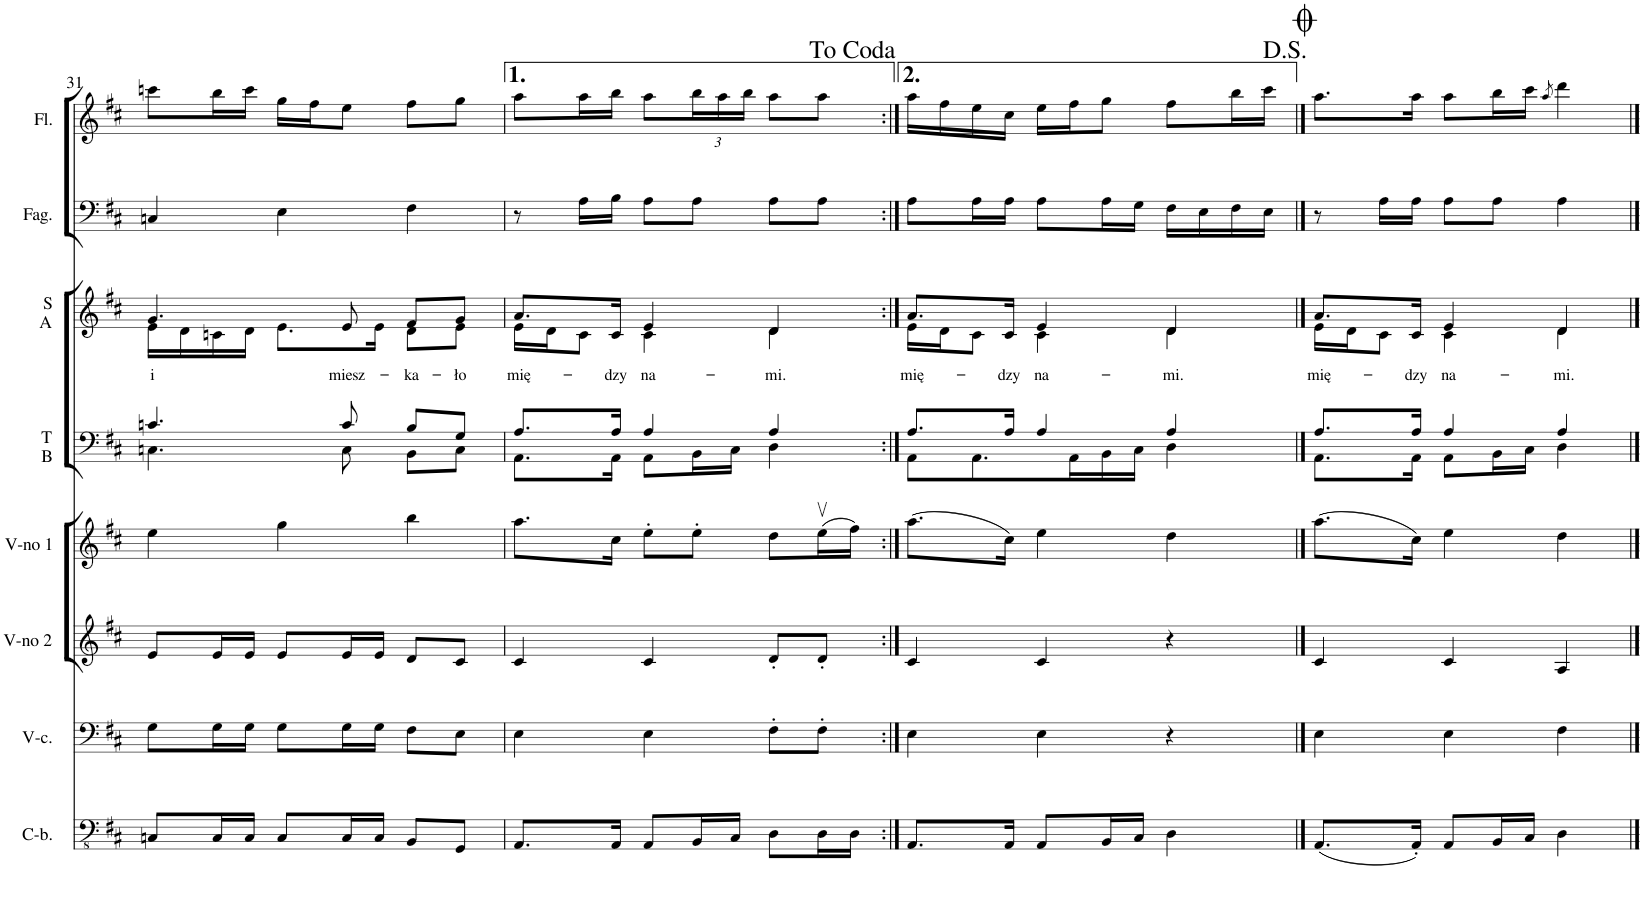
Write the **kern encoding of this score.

**kern	**kern	**kern	**kern	**kern	**kern	**text	**kern	**kern
*part8	*part7	*part6	*part5	*part4	*part3	*part3	*part2	*part1
*staff8	*staff7	*staff6	*staff5	*staff4	*staff3	*staff3	*staff2	*staff1
*I"Contrabbasso	*I"Violoncello	*I"Violino 2	*I"Violino 1	*I"T B	*I"S A	*	*I"Fagotto	*I"Flauto
*I'C-b.	*I'V-c.	*I'V-no 2	*I'V-no 1	*I'T B	*I'S A	*	*I'Fag.	*I'Fl.
!!LO:PB:g=z
*clefFv4	*clefF4	*clefG2	*clefG2	*clefF4	*clefG2	*	*clefF4	*clefG2
*Trd7c12	*	*	*	*	*	*	*	*
*k[f#c#]	*k[f#c#]	*k[f#c#]	*k[f#c#]	*k[f#c#]	*k[f#c#]	*	*k[f#c#]	*k[f#c#]
*M3/4	*M3/4	*M3/4	*M3/4	*M3/4	*M3/4	*	*M3/4	*M3/4
=31	=31	=31	=31	=31	=31	=31	=31	=31
*	*	*	*	*^	*	*	*	*
!	!	!	!	!	!	!	!LO:LY:b	!	!
*	*	*	*	*	*	*^	*	*	*
8CCn/L	8G\L	8e/L	4ee\	4.cn/	4.Cn\	4.g/	16e\LL	i	4Cn/	8cccn\L
.	.	.	.	.	.	.	16d\	.	.	.
16CC/L	16G\L	16e/L	.	.	.	.	16cn\	.	.	16bb\L
16CC/JJ	16G\JJ	16e/JJ	.	.	.	.	16d\JJ	.	.	16ccc\JJ
8CC/L	8G\L	8e/L	4gg\	.	.	.	8.e\L	.	4E\	16gg\LL
.	.	.	.	.	.	.	.	.	.	16ff#\J
!	!	!	!	!	!	!	!	!LO:LY:b	!	!
16CC/L	16G\L	16e/L	.	8c/	8C\	8e/	.	miesz-	.	8ee\J
16CC/JJ	16G\JJ	16e/JJ	.	.	.	.	16e\Jk	.	.	.
!	!	!	!	!	!	!	!	!LO:LY:b	!	!
8BBB/L	8F#\L	8d/L	4bb\	8B/L	8BB\L	8f#/L	8d\L	-ka-	4F#\	8ff#\L
!	!	!	!	!	!	!	!	!LO:LY:b	!	!
8GGG/J	8E\J	8c#/J	.	8G/J	8C\J	8g/J	8e\J	-ło	.	8gg\J
=32	=32	=32	=32	=32	=32	=32	=32	=32	=32	=32
!	!	!	!	!	!	!	!	!LO:LY:b	!	!
8.AAA/L	4E\	4c#/	8.aa\L	8.A/L	8.AA\L	8.a/L	16e\LL	mię-	8r	8aa\L
.	.	.	.	.	.	.	16d\J	.	.	.
.	.	.	.	.	.	.	8c#\J	.	16A\LL	16aa\L
!	!	!	!	!	!	!	!	!LO:LY:b	!	!
16AAA/Jk	.	.	16cc#\Jk	16A/Jk	16AA\Jk	16c#/Jk	.	-dzy	16B\JJ	16bb\JJ
!	!	!	!	!	!	!	!	!LO:LY:b	!	!
8AAA/L	4E\	4c#/	8ee'\L	4A/	8AA\L	4e/	4c#\	na-	8A\L	8aa\L
*	*	*	*	*	*	*	*	*	*	*Xbrackettup
16BBB/L	.	.	8ee'\J	.	16BB\L	.	.	.	8A\J	24bb\L
.	.	.	.	.	.	.	.	.	.	24aa\
16CC#/JJ	.	.	.	.	16C#\JJ	.	.	.	.	.
.	.	.	.	.	.	.	.	.	.	24bb\JJ
!	!	!	!	!	!	!	!	!LO:LY:b	!	!
8DD\L	8F#'\L	8d'/L	8dd\L	4A/	4D\	4d/	4d\	-mi.	8A\L	8aa\L
16DD\L	8F#'\J	8d'/J	(16eev\L	.	.	.	.	.	8A\J	8aa\J
16DD\JJ	.	.	16ff#\JJ)	.	.	.	.	.	.	.
=33:|!	=33:|!	=33:|!	=33:|!	=33:|!	=33:|!	=33:|!	=33:|!	=33:|!	=33:|!	=33:|!
!	!	!	!	!	!	!	!	!LO:LY:b	!	!
8.AAA/L	4E\	4c#/	(8.aa\L	8.A/L	8AA\L	8.a/L	16e\LL	mię-	8A\L	16aa\LL
.	.	.	.	.	.	.	16d\J	.	.	16ff#\
.	.	.	.	.	8.AA\	.	8c#\J	.	16A\L	16ee\
!	!	!	!	!	!	!	!	!LO:LY:b	!	!
16AAA/Jk	.	.	16cc#\Jk)	16A/Jk	.	16c#/Jk	.	-dzy	16A\JJ	16cc#\JJ
!	!	!	!	!	!	!	!	!LO:LY:b	!	!
8AAA/L	4E\	4c#/	4ee\	4A/	.	4e/	4c#\	na-	8A\L	16ee\LL
.	.	.	.	.	16AA\L	.	.	.	.	16ff#\J
16BBB/L	.	.	.	.	16BB\	.	.	.	16A\L	8gg\J
16CC#/JJ	.	.	.	.	16C#\JJ	.	.	.	16G\JJ	.
!	!	!	!	!	!	!	!	!LO:LY:b	!	!
4DD\	4r	4r	4dd\	4A/	4D\	4d/	4d\	-mi.	16F#\LL	8ff#\L
.	.	.	.	.	.	.	.	.	16E\	.
.	.	.	.	.	.	.	.	.	16F#\	16bb\L
.	.	.	.	.	.	.	.	.	16E\JJ	16ccc#\JJ
==34	==34	==34	==34	==34	==34	==34	==34	==34	==34	==34
!	!	!	!	!	!	!	!	!LO:LY:b	!	!
(8.AAA/L	4E\	4c#/	(8.aa\L	8.A/L	8.AA\L	8.a/L	16e\LL	mię-	8r	8.aa\L
.	.	.	.	.	.	.	16d\J	.	.	.
.	.	.	.	.	.	.	8c#\J	.	16A\LL	.
!	!	!	!	!	!	!	!	!LO:LY:b	!	!
16AAA'/Jk)	.	.	16cc#\Jk)	16A/Jk	16AA\Jk	16c#/Jk	.	-dzy	16A\JJ	16aa\Jk
!	!	!	!	!	!	!	!	!LO:LY:b	!	!
8AAA/L	4E\	4c#/	4ee\	4A/	8AA\L	4e/	4c#\	na-	8A\L	8aa\L
16BBB/L	.	.	.	.	16BB\L	.	.	.	8A\J	16bb\L
16CC#/JJ	.	.	.	.	16C#\JJ	.	.	.	.	16ccc#\JJ
.	.	.	.	.	.	.	.	.	.	8qaa/
!	!	!	!	!	!	!	!	!LO:LY:b	!	!
4DD\	4F#\	4A/	4dd\	4A/	4D\	4d/	4d\	-mi.	4A\	4ddd\
*	*	*	*	*v	*v	*	*	*	*	*
*	*	*	*	*	*v	*v	*	*	*
==	==	==	==	==	==	==	==	==
*-	*-	*-	*-	*-	*-	*-	*-	*-
